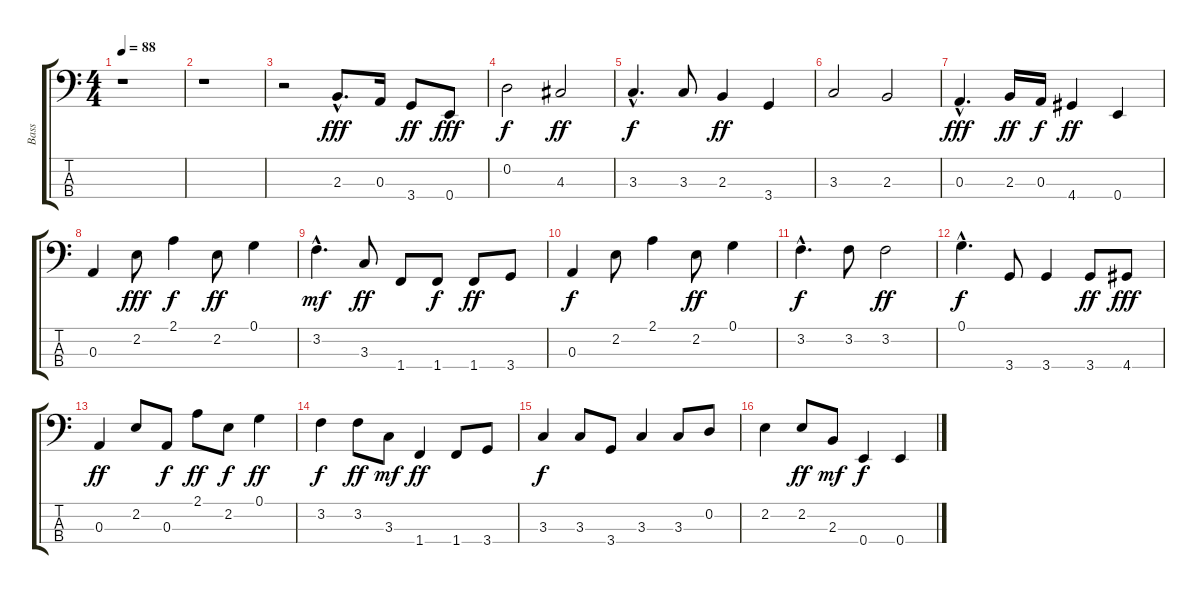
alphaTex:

\track ("Bass" "Bass") {instrument fretlessbass}
\staff {score tabs}
\tuning (G2 D2 A1 E1) {hide}
\ts (4 4)
\tempo 88
\clef f4
\ks c
r.1{dy fff} |
r.1 |
r.2 2.3{hac}.8{d} 0.3.16 3.4.8{dy ff} 0.4.8{dy fff} |
0.2.2{dy f} 4.3.2{dy ff} |
3.3{hac}.4{d dy f} 3.3.8 2.3.4{dy ff} 3.4.4 |
3.3.2 2.3.2 |
0.3{hac}.4{d dy fff} 2.3.16{dy ff} 0.3.16{dy f} 4.4.4{dy ff} 0.4.4 |
0.3.4 2.2.8{dy fff} 2.1.4{dy f} 2.2.8{dy ff} 0.1.4 |
3.2{hac}.4{d dy mf} 3.3.8{dy ff} 1.4.8 1.4.8{dy f} 1.4.8{dy ff} 3.4.8 |
0.3.4{dy f} 2.2.8 2.1.4 2.2.8{dy ff} 0.1.4 |
3.2{hac}.4{d dy f} 3.2.8 3.2.2{dy ff} |
0.1{hac}.4{d dy f} 3.4.8 3.4.4 3.4.8{dy ff} 4.4.8{dy fff} |
0.3.4{dy ff} 2.2.8 0.3.8{dy f} 2.1.8{dy ff} 2.2.8{dy f} 0.1.4{dy ff} |
3.2.4{dy f} 3.2.8{dy ff} 3.3.8{dy mf} 1.4.4{dy ff} 1.4.8 3.4.8 |
3.3.4{dy f} 3.3.8 3.4.8 3.3.4 3.3.8 0.2.8 |
2.2.4 2.2.8{dy ff} 2.3.8{dy mf} 0.4.4{dy f} 0.4.4
